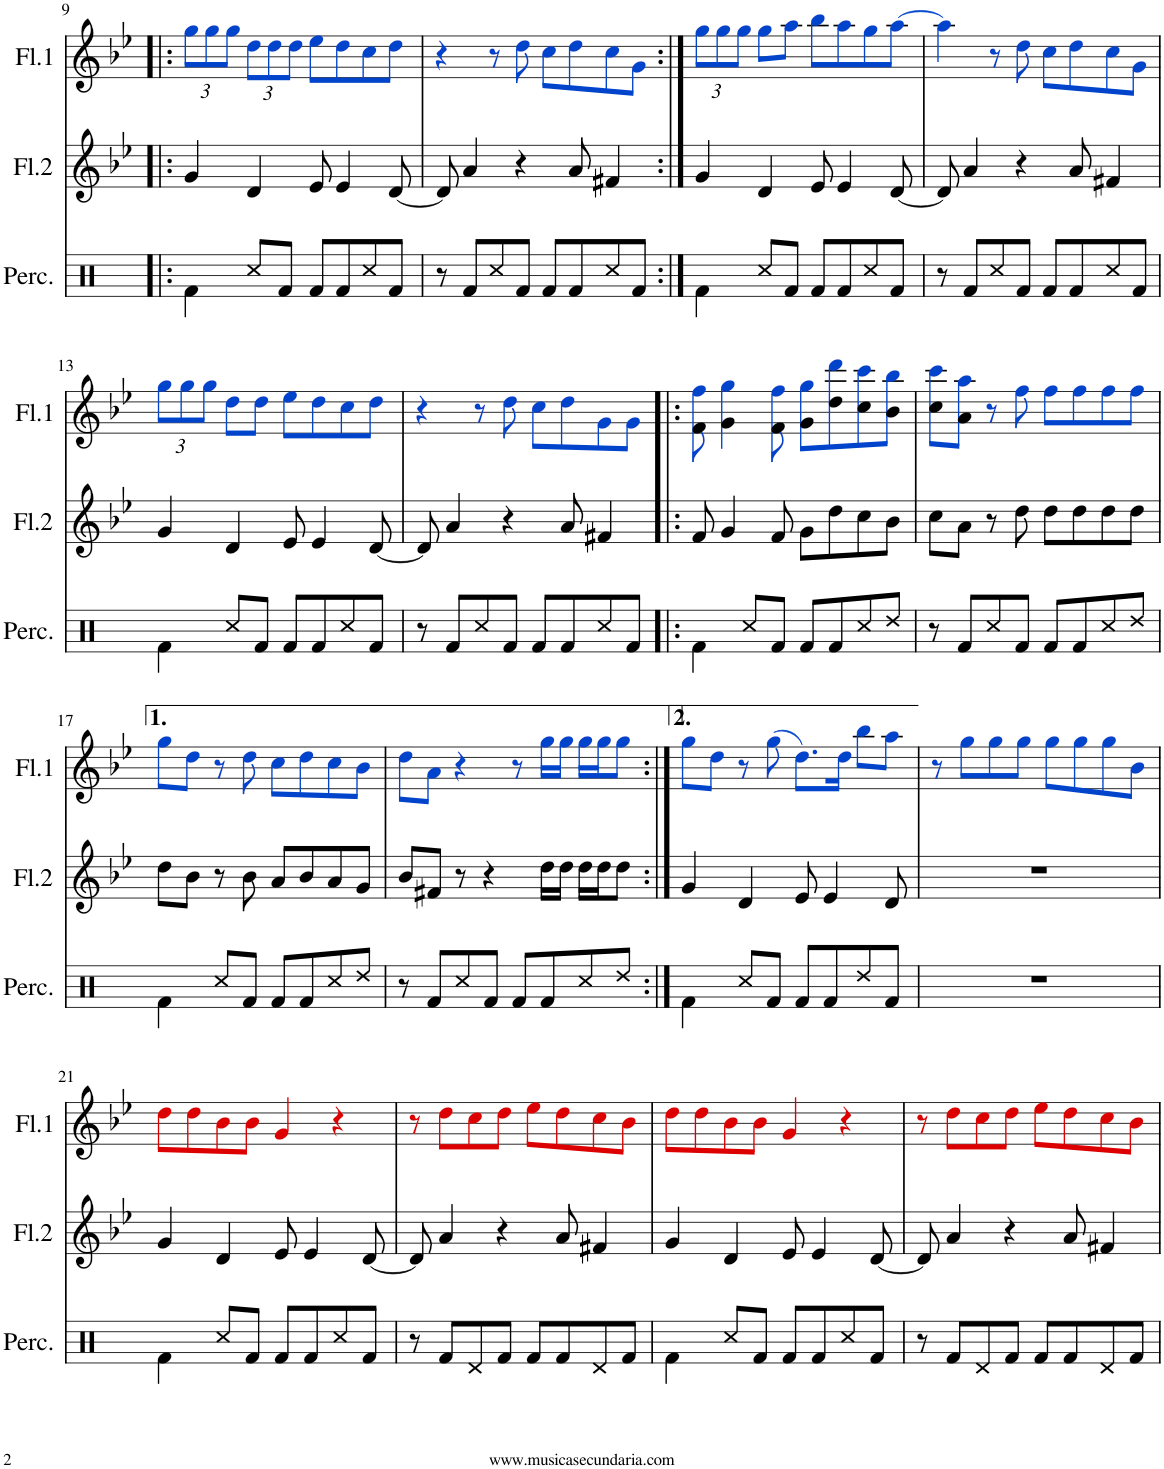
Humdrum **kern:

**kern	**kern	**kern
*part3	*part2	*part1
*staff3	*staff2	*staff1
*I"Percusión	*I"Flauta 2	*I"Flauta 1
*I'Perc.	*I'Fl.2	*I'Fl.1
!!LO:PB:g=z
*clefX	*clefG2	*clefG2
*k[]	*k[b-e-]	*k[b-e-]
*M4/4	*M4/4	*M4/4
*	*	*Xbrackettup
=9!|:	=9!|:	=9!|:
4Rf\	4g/	12ggi\L
.	.	12ggi\
.	.	12ggi\J
8Rcc/L	4d/	12ddi\L
.	.	12ddi\
8Rf/J	.	.
.	.	12ddi\J
8Rf/L	8e-/	8ee-i\L
8Rf/	4e-/	8ddi\
8Rcc/	.	8cci\
8Rf/J	[8d/	8ddi\J
=10	=10	=10
8r	8d/]	4r
8Rf/L	4a/	.
8Rcc/	.	8r
8Rf/J	4r	8ddi\
8Rf/L	.	8cci\L
8Rf/	8a/	8ddi\
8Rcc/	4f#X/	8cci\
8Rf/J	.	8gi\J
=11:|!	=11:|!	=11:|!
4Rf\	4g/	12ggi\L
.	.	12ggi\
.	.	12ggi\J
8Rcc/L	4d/	8ggi\L
8Rf/J	.	8aai\J
8Rf/L	8e-/	8bb-i\L
8Rf/	4e-/	8aai\
8Rcc/	.	8ggi\
8Rf/J	[8d/	[8aai\J
=12	=12	=12
8r	8d/]	4aai\]
8Rf/L	4a/	.
8Rcc/	.	8r
8Rf/J	4r	8ddi\
8Rf/L	.	8cci\L
8Rf/	8a/	8ddi\
8Rcc/	4f#X/	8cci\
8Rf/J	.	8gi\J
!!LO:LB:g=z
=13	=13	=13
4Rf\	4g/	12ggi\L
.	.	12ggi\
.	.	12ggi\J
8Rcc/L	4d/	8ddi\L
8Rf/J	.	8ddi\J
8Rf/L	8e-/	8ee-i\L
8Rf/	4e-/	8ddi\
8Rcc/	.	8cci\
8Rf/J	[8d/	8ddi\J
=14	=14	=14
8r	8d/]	4r
8Rf/L	4a/	.
8Rcc/	.	8r
8Rf/J	4r	8ddi\
8Rf/L	.	8cci\L
8Rf/	8a/	8ddi\
8Rcc/	4f#X/	8gi\
8Rf/J	.	8gi\J
=15!|:	=15!|:	=15!|:
4Rf\	8f/	8f\ 8ffi\
.	4g/	4g\ 4ggi\
8Rcc/L	.	.
8Rf/J	8f/	8f\ 8ffi\
8Rf/L	8g\L	8g\ 8ggi\L
8Rf/	8dd\	8dd\ 8dddi\
8Rcc/	8cc\	8cc\ 8ccci\
8Rdd/J	8b-\J	8b-\ 8bb-i\J
=16	=16	=16
8r	8cc\L	8cc\ 8ccci\L
8Rf/L	8a\J	8a\ 8aai\J
8Rcc/	8r	8r
8Rf/J	8dd\	8ffi\
8Rf/L	8dd\L	8ffi\L
8Rf/	8dd\	8ffi\
8Rcc/	8dd\	8ffi\
8Rdd/J	8dd\J	8ffi\J
!!LO:LB:g=z
=17	=17	=17
4Rf\	8dd\L	8ggi\L
.	8b-\J	8ddi\J
8Rcc/L	8r	8r
8Rf/J	8b-\	8ddi\
8Rf/L	8a/L	8cci\L
8Rf/	8b-/	8ddi\
8Rcc/	8a/	8cci\
8Rdd/J	8g/J	8b-i\J
=18	=18	=18
8r	8b-/L	8ddi\L
8Rf/L	8f#X/J	8ai\J
8Rcc/	8r	4r
8Rf/J	4r	.
8Rf/L	.	8r
8Rf/	16dd\LL	16ggi\LL
.	16dd\JJ	16ggi\JJ
8Rcc/	16dd\LL	16ggi\LL
.	16dd\J	16ggi\J
8Rdd/J	8dd\J	8ggi\J
=19:|!	=19:|!	=19:|!
4Rf\	4g/	8ggi\L
.	.	8ddi\J
8Rcc/L	4d/	8r
8Rf/J	.	(8ggi\
8Rf/L	8e-/	8.ddi\L)
8Rf/	4e-/	.
.	.	16ddi\Jk
8Rdd/	.	8bb-i\L
8Rf/J	8d/	8aai\J
=20	=20	=20
1r	1r	8r
.	.	8ggi\L
.	.	8ggi\
.	.	8ggi\J
.	.	8ggi\L
.	.	8ggi\
.	.	8ggi\
.	.	8b-i\J
!!LO:LB:g=z
=21	=21	=21
4Rf\	4g/	8ddj\L
.	.	8ddj\
8Rcc/L	4d/	8b-j\
8Rf/J	.	8b-j\J
8Rf/L	8e-/	4gj/
8Rf/	4e-/	.
8Rcc/	.	4r
8Rf/J	[8d/	.
=22	=22	=22
8r	8d/]	8r
8Rf/L	4a/	8ddj\L
8Rd/	.	8ccj\
8Rf/J	4r	8ddj\J
8Rf/L	.	8ee-j\L
8Rf/	8a/	8ddj\
8Rd/	4f#X/	8ccj\
8Rf/J	.	8b-j\J
=23	=23	=23
4Rf\	4g/	8ddj\L
.	.	8ddj\
8Rcc/L	4d/	8b-j\
8Rf/J	.	8b-j\J
8Rf/L	8e-/	4gj/
8Rf/	4e-/	.
8Rcc/	.	4r
8Rf/J	[8d/	.
=24	=24	=24
8r	8d/]	8r
8Rf/L	4a/	8ddj\L
8Rd/	.	8ccj\
8Rf/J	4r	8ddj\J
8Rf/L	.	8ee-j\L
8Rf/	8a/	8ddj\
8Rd/	4f#X/	8ccj\
8Rf/J	.	8b-j\J
=	=	=
*-	*-	*-
